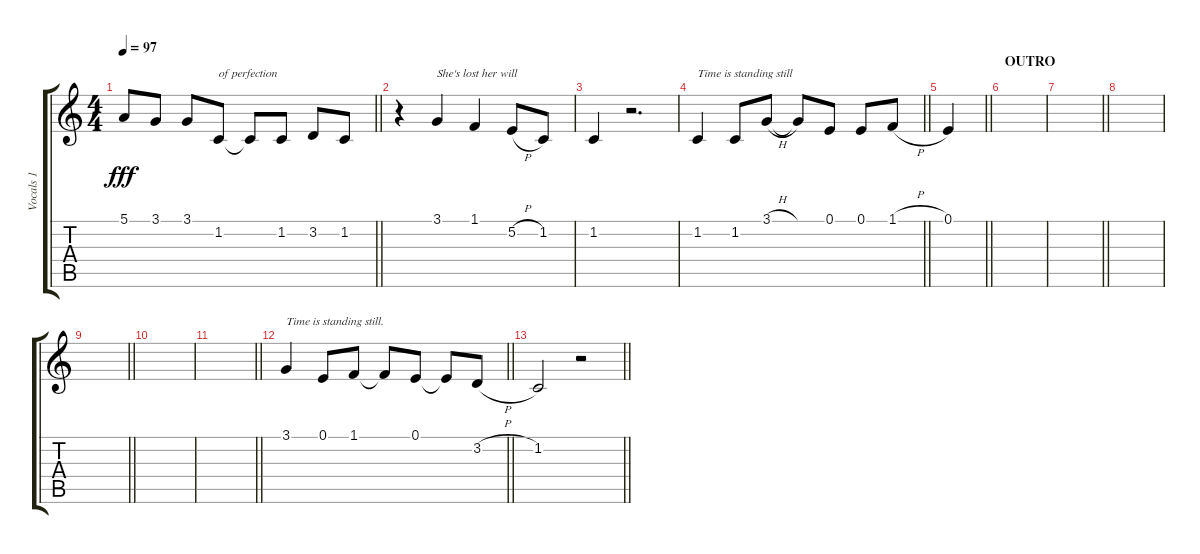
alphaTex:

\track ("Vocals 1" "Vocals 1") {instrument lead6voice}
\staff {score tabs}
\tuning (E4 B3 G3 D3 A2 E2) {hide}
\ts (4 4)
\tempo 97
\clef g2
\barLineRight lightlight
\ks c
5.1.8{dy fff} 3.1.8 3.1.8 1.2.8{txt "of perfection"} 1.2{t}.8 1.2.8 3.2.8 1.2.8 |
r.4 3.1.4{txt "She's lost her will"} 1.1.4 5.2{h}.8 1.2.8 |
1.2.4 r.2{d} |
\barLineRight lightlight
1.2.4{txt "Time is standing still"} 1.2.8 3.1{h}.8 3.1{t}.8 0.1.8 0.1.8 1.1{h}.8 |
\barLineRight lightlight
0.1.4 |
\section ("" "OUTRO")
|
\barLineRight lightlight
|
|
\barLineRight lightlight
|
|
\barLineRight lightlight
|
\barLineRight lightlight
3.1.4{txt "Time is standing still."} 0.1.8 1.1.8 1.1{t}.8 0.1.8 0.1{t}.8 3.2{h}.8 |
\barLineRight lightlight
1.2.2 r.2
